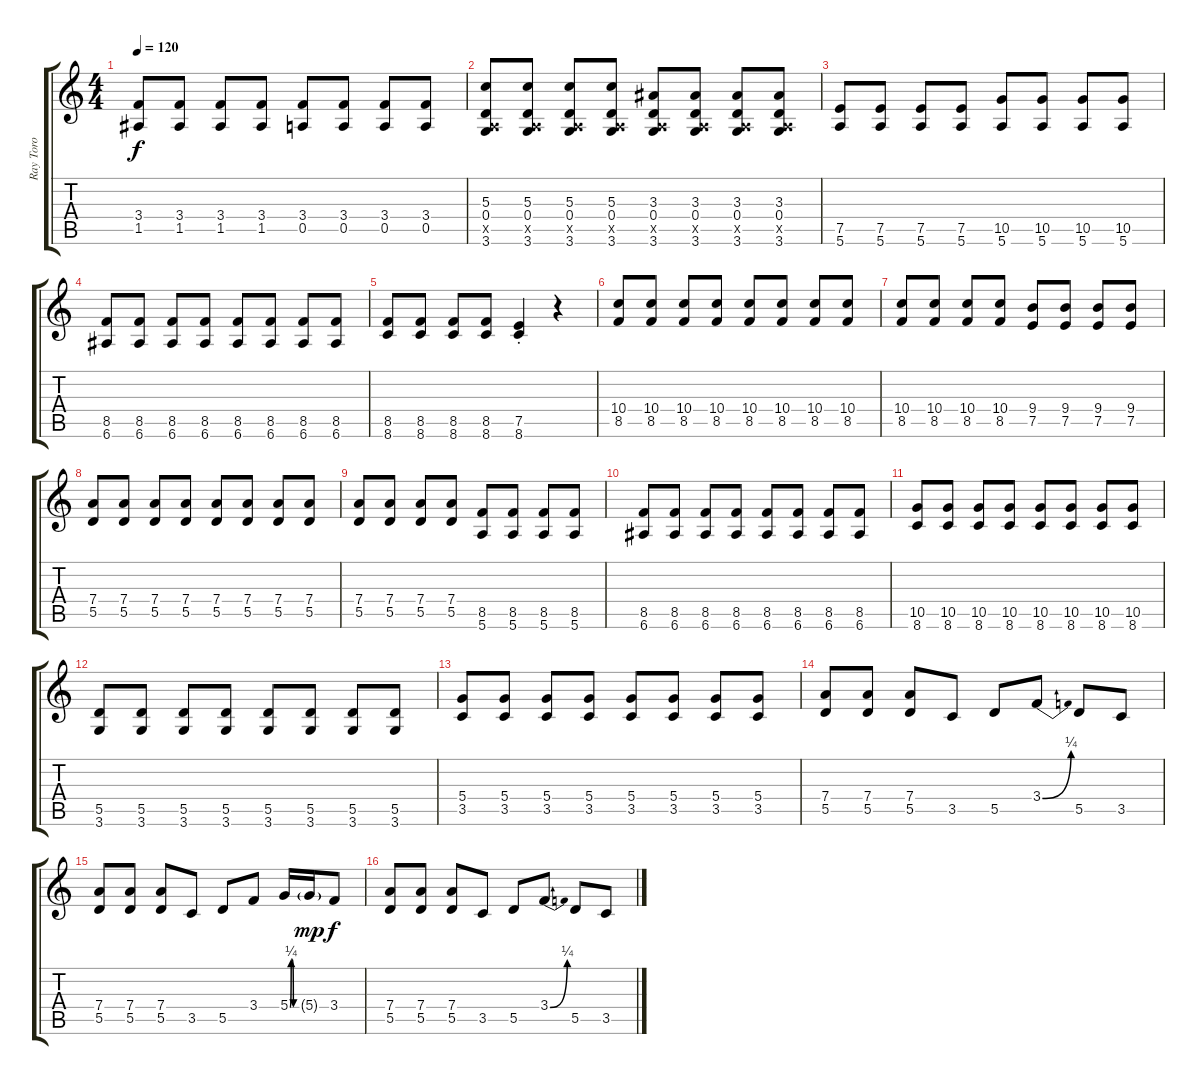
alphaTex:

\track ("Ray Toro" "Ray Toro") {instrument overdrivenguitar}
\staff {score tabs}
\tuning (E4 B3 G3 D3 A2 E2) {hide}
\ts (4 4)
\tempo 120
\clef g2
\ks c
(3.4 1.5).8{dy f} (3.4 1.5).8 (3.4 1.5).8 (3.4 1.5).8 (3.4 0.5).8 (3.4 0.5).8 (3.4 0.5).8 (3.4 0.5).8 |
(5.3 0.4 0.5{x} 3.6).8 (5.3 0.4 0.5{x} 3.6).8 (5.3 0.4 0.5{x} 3.6).8 (5.3 0.4 0.5{x} 3.6).8 (3.3 0.4 0.5{x} 3.6).8 (3.3 0.4 0.5{x} 3.6).8 (3.3 0.4 0.5{x} 3.6).8 (3.3 0.4 0.5{x} 3.6).8 |
(7.5 5.6).8 (7.5 5.6).8 (7.5 5.6).8 (7.5 5.6).8 (10.5 5.6).8 (10.5 5.6).8 (10.5 5.6).8 (10.5 5.6).8 |
(8.5 6.6).8 (8.5 6.6).8 (8.5 6.6).8 (8.5 6.6).8 (8.5 6.6).8 (8.5 6.6).8 (8.5 6.6).8 (8.5 6.6).8 |
(8.5 8.6).8 (8.5 8.6).8 (8.5 8.6).8 (8.5 8.6).8 (7.5{st} 8.6{st}).4 r.4 |
(10.4 8.5).8 (10.4 8.5).8 (10.4 8.5).8 (10.4 8.5).8 (10.4 8.5).8 (10.4 8.5).8 (10.4 8.5).8 (10.4 8.5).8 |
(10.4 8.5).8 (10.4 8.5).8 (10.4 8.5).8 (10.4 8.5).8 (9.4 7.5).8 (9.4 7.5).8 (9.4 7.5).8 (9.4 7.5).8 |
(7.4 5.5).8 (7.4 5.5).8 (7.4 5.5).8 (7.4 5.5).8 (7.4 5.5).8 (7.4 5.5).8 (7.4 5.5).8 (7.4 5.5).8 |
(7.4 5.5).8 (7.4 5.5).8 (7.4 5.5).8 (7.4 5.5).8 (8.5 5.6).8 (8.5 5.6).8 (8.5 5.6).8 (8.5 5.6).8 |
(8.5 6.6).8 (8.5 6.6).8 (8.5 6.6).8 (8.5 6.6).8 (8.5 6.6).8 (8.5 6.6).8 (8.5 6.6).8 (8.5 6.6).8 |
(10.5 8.6).8 (10.5 8.6).8 (10.5 8.6).8 (10.5 8.6).8 (10.5 8.6).8 (10.5 8.6).8 (10.5 8.6).8 (10.5 8.6).8 |
(5.5 3.6).8 (5.5 3.6).8 (5.5 3.6).8 (5.5 3.6).8 (5.5 3.6).8 (5.5 3.6).8 (5.5 3.6).8 (5.5 3.6).8 |
(5.4 3.5).8 (5.4 3.5).8 (5.4 3.5).8 (5.4 3.5).8 (5.4 3.5).8 (5.4 3.5).8 (5.4 3.5).8 (5.4 3.5).8 |
(7.4 5.5).8 (7.4 5.5).8 (7.4 5.5).8 3.5.8 5.5.8 3.4{be (bend 0 0 60 1)}.8 5.5.8 3.5.8 |
(7.4 5.5).8 (7.4 5.5).8 (7.4 5.5).8 3.5.8 5.5.8 3.4.8 5.4{be (custom 0 0 10 1 20 1 30 0 60 0)}.16 5.4{g}.16{dy mp} 3.4.8{dy f} |
(7.4 5.5).8 (7.4 5.5).8 (7.4 5.5).8 3.5.8 5.5.8 3.4{be (bend 0 0 60 1)}.8 5.5.8 3.5.8
